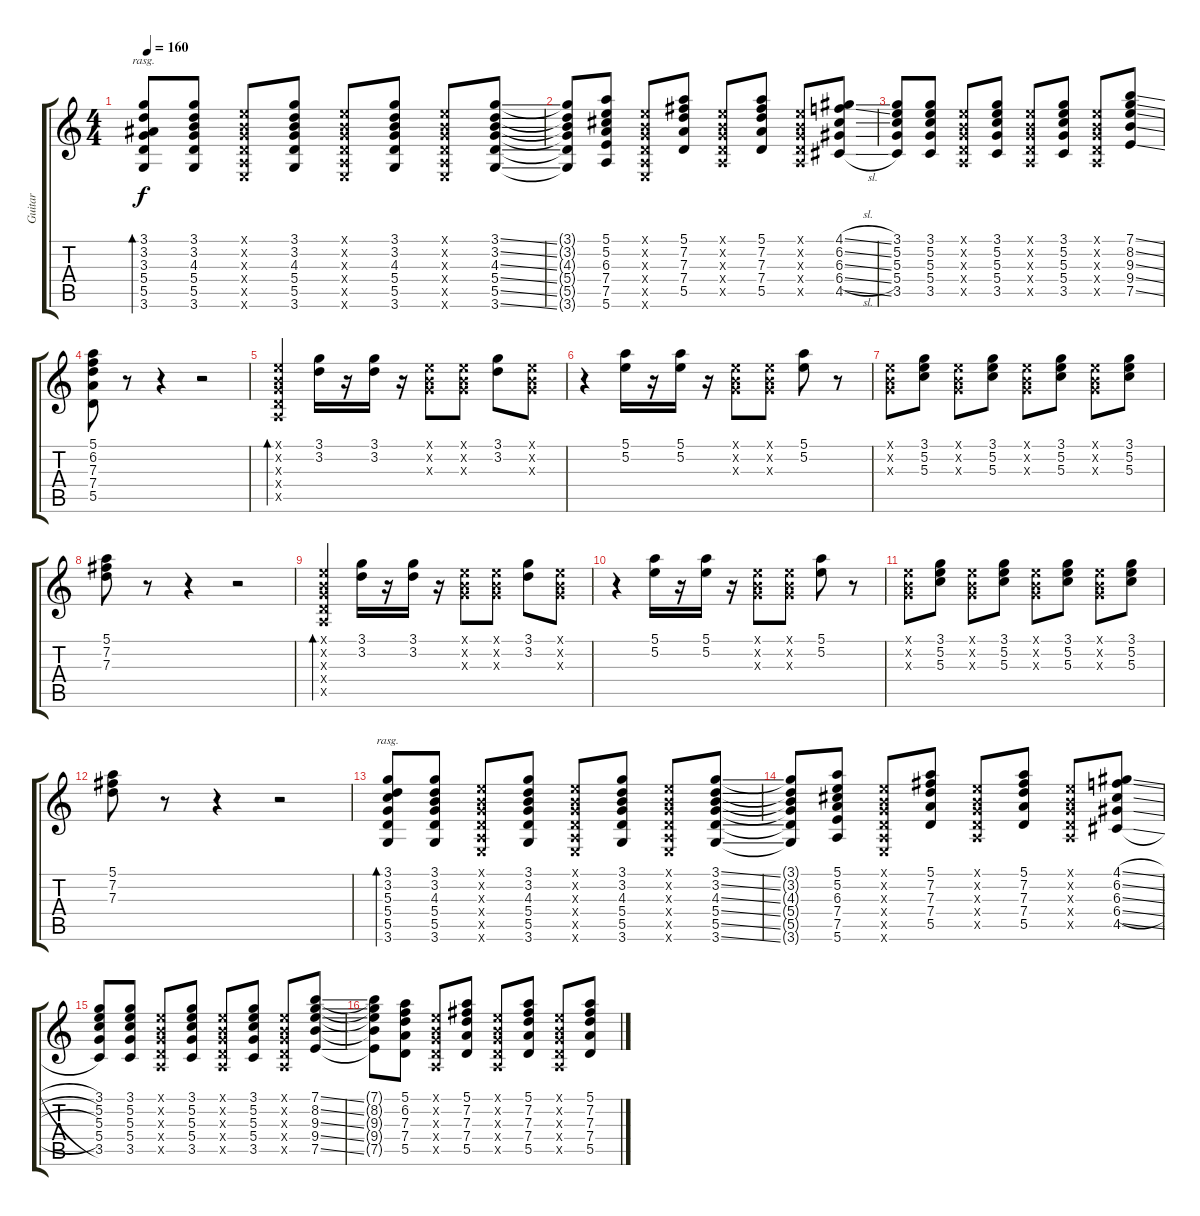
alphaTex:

\track ("Guitar" "Guitar") {instrument electricguitarclean}
\staff {score tabs}
\tuning (E4 B3 G3 D3 A2 E2) {hide}
\ts (4 4)
\tempo 160
\clef g2
\ks c
(3.1 3.2 3.3 5.4 5.5 3.6).8{bd 480 rasg ii dy f} (3.1 3.2 4.3 5.4 5.5 3.6).8 (0.1{x} 0.2{x} 0.3{x} 0.4{x} 0.5{x} 0.6{x}).8 (3.1 3.2 4.3 5.4 5.5 3.6).8 (0.1{x} 0.2{x} 0.3{x} 0.4{x} 0.5{x} 0.6{x}).8 (3.1 3.2 4.3 5.4 5.5 3.6).8 (0.1{x} 0.2{x} 0.3{x} 0.4{x} 0.5{x} 0.6{x}).8 (3.1{ss} 3.2{ss} 4.3{ss} 5.4{ss} 5.5{ss} 3.6{ss}).8 |
(3.1{t} 3.2{t} 4.3{t} 5.4{t} 5.5{t} 3.6{t}).8 (5.1 5.2 6.3 7.4 7.5 5.6).8 (0.1{x} 0.2{x} 0.3{x} 0.4{x} 0.5{x} 0.6{x}).8 (5.1 7.2 7.3 7.4 5.5).8 (0.1{x} 0.2{x} 0.3{x} 0.4{x} 0.5{x}).8 (5.1 7.2 7.3 7.4 5.5).8 (0.1{x} 0.2{x} 0.3{x} 0.4{x} 0.5{x}).8 (4.1{sl} 6.2{sl} 6.3{sl} 6.4{sl} 4.5{sl}).8 |
(3.1 5.2 5.3 5.4 3.5).8 (3.1 5.2 5.3 5.4 3.5).8 (0.1{x} 0.2{x} 0.3{x} 0.4{x} 0.5{x}).8 (3.1 5.2 5.3 5.4 3.5).8 (0.1{x} 0.2{x} 0.3{x} 0.4{x} 0.5{x}).8 (3.1 5.2 5.3 5.4 3.5).8 (0.1{x} 0.2{x} 0.3{x} 0.4{x} 0.5{x}).8 (7.1{ss} 8.2{ss} 9.3{ss} 9.4{ss} 7.5{ss}).8 |
(5.1 6.2 7.3 7.4 5.5).8 r.8 r.4 r.2 |
(0.1{x} 0.2{x} 0.3{x} 0.4{x} 0.5{x}).4{bd 480 volume 16} (3.1 3.2).16 r.16 (3.1 3.2).16 r.16 (0.1{x} 0.2{x} 0.3{x}).8 (0.1{x} 0.2{x} 0.3{x}).8 (3.1 3.2).8 (0.1{x} 0.2{x} 0.3{x}).8 |
r.4 (5.1 5.2).16 r.16 (5.1 5.2).16 r.16 (0.1{x} 0.2{x} 0.3{x}).8 (0.1{x} 0.2{x} 0.3{x}).8 (5.1 5.2).8 r.8 |
(0.1{x} 0.2{x} 0.3{x}).8{volume 16} (3.1 5.2 5.3).8 (0.1{x} 0.2{x} 0.3{x}).8 (3.1 5.2 5.3).8 (0.1{x} 0.2{x} 0.3{x}).8 (3.1 5.2 5.3).8 (0.1{x} 0.2{x} 0.3{x}).8 (3.1 5.2 5.3).8 |
(5.1 7.2 7.3).8 r.8 r.4 r.2 |
(0.1{x} 0.2{x} 0.3{x} 0.4{x} 0.5{x}).4{bd 480 volume 16} (3.1 3.2).16 r.16 (3.1 3.2).16 r.16 (0.1{x} 0.2{x} 0.3{x}).8 (0.1{x} 0.2{x} 0.3{x}).8 (3.1 3.2).8 (0.1{x} 0.2{x} 0.3{x}).8 |
r.4 (5.1 5.2).16 r.16 (5.1 5.2).16 r.16 (0.1{x} 0.2{x} 0.3{x}).8 (0.1{x} 0.2{x} 0.3{x}).8 (5.1 5.2).8 r.8 |
(0.1{x} 0.2{x} 0.3{x}).8 (3.1 5.2 5.3).8 (0.1{x} 0.2{x} 0.3{x}).8 (3.1 5.2 5.3).8 (0.1{x} 0.2{x} 0.3{x}).8 (3.1 5.2 5.3).8 (0.1{x} 0.2{x} 0.3{x}).8 (3.1 5.2 5.3).8 |
(5.1 7.2 7.3).8 r.8 r.4 r.2 |
(3.1 3.2 5.3 5.4 5.5 3.6).8{bd 480 rasg ii volume 7} (3.1 3.2 4.3 5.4 5.5 3.6).8 (0.1{x} 0.2{x} 0.3{x} 0.4{x} 0.5{x} 0.6{x}).8 (3.1 3.2 4.3 5.4 5.5 3.6).8 (0.1{x} 0.2{x} 0.3{x} 0.4{x} 0.5{x} 0.6{x}).8 (3.1 3.2 4.3 5.4 5.5 3.6).8 (0.1{x} 0.2{x} 0.3{x} 0.4{x} 0.5{x} 0.6{x}).8 (3.1{ss} 3.2{ss} 4.3{ss} 5.4{ss} 5.5{ss} 3.6{ss}).8 |
(3.1{t} 3.2{t} 4.3{t} 5.4{t} 5.5{t} 3.6{t}).8 (5.1 5.2 6.3 7.4 7.5 5.6).8 (0.1{x} 0.2{x} 0.3{x} 0.4{x} 0.5{x} 0.6{x}).8 (5.1 7.2 7.3 7.4 5.5).8 (0.1{x} 0.2{x} 0.3{x} 0.4{x} 0.5{x}).8 (5.1 7.2 7.3 7.4 5.5).8 (0.1{x} 0.2{x} 0.3{x} 0.4{x} 0.5{x}).8 (4.1{sl} 6.2{sl} 6.3{sl} 6.4{sl} 4.5{sl}).8 |
(3.1 5.2 5.3 5.4 3.5).8 (3.1 5.2 5.3 5.4 3.5).8 (0.1{x} 0.2{x} 0.3{x} 0.4{x} 0.5{x}).8 (3.1 5.2 5.3 5.4 3.5).8 (0.1{x} 0.2{x} 0.3{x} 0.4{x} 0.5{x}).8 (3.1 5.2 5.3 5.4 3.5).8 (0.1{x} 0.2{x} 0.3{x} 0.4{x} 0.5{x}).8 (7.1{ss} 8.2{ss} 9.3{ss} 9.4{ss} 7.5{ss}).8 |
(7.1{t} 8.2{t} 9.3{t} 9.4{t} 7.5{t}).8 (5.1 6.2 7.3 7.4 5.5).8 (0.1{x} 0.2{x} 0.3{x} 0.4{x} 0.5{x}).8 (5.1 7.2 7.3 7.4 5.5).8 (0.1{x} 0.2{x} 0.3{x} 0.4{x} 0.5{x}).8 (5.1 7.2 7.3 7.4 5.5).8 (0.1{x} 0.2{x} 0.3{x} 0.4{x} 0.5{x}).8 (5.1 7.2 7.3 7.4 5.5).8
